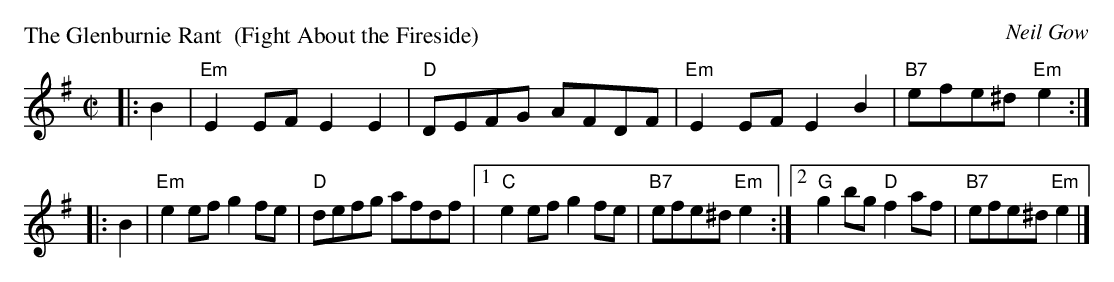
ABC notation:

X:1
P: The Glenburnie Rant  (Fight About the Fireside)
C: Neil Gow
M: C|
L: 1/8
K: Em
|: B2 \
| "Em"E2EF E2E2 | "D"DEFG AFDF |\
"Em"E2EF E2B2 | "B7"efe^d "Em"e2 :|
|: B2  \
| "Em"e2ef g2fe | "D"defg afdf |\
[1 "C"e2ef   g2fe | "B7"efe^d "Em"e2 :|\
[2 "G"g2bg "D"f2af | "B7"efe^d "Em"e2 |]
